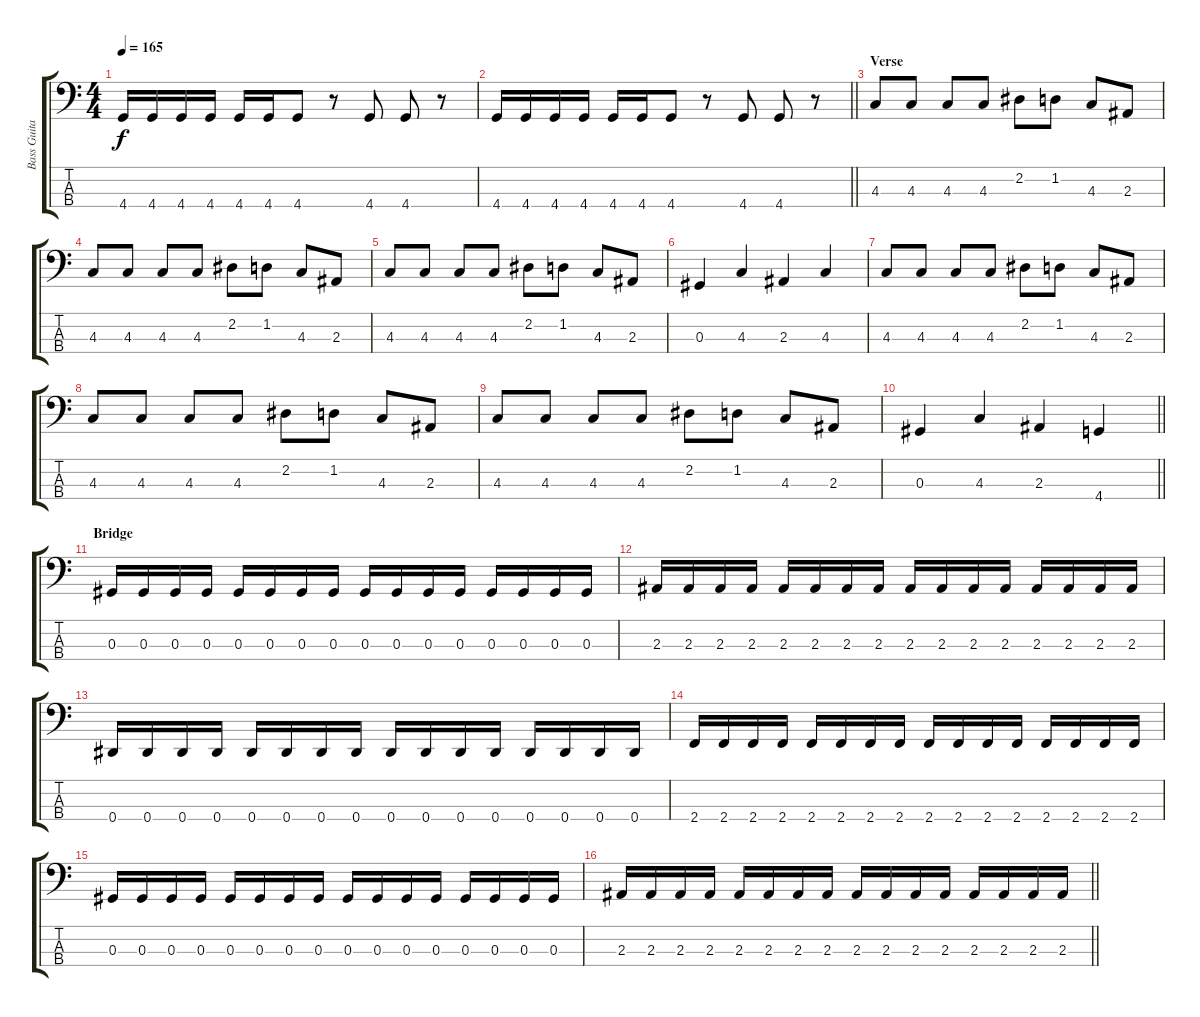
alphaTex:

\track ("Bass Guitar" "Bass Guita") {instrument electricbasspick}
\staff {score tabs}
\tuning (Gb2 Db2 Ab1 Eb1) {hide}
\ts (4 4)
\tempo 165
\clef f4
\ks c
4.4.16{dy f} 4.4.16 4.4.16 4.4.16 4.4.16 4.4.16 4.4.8 r.8 4.4.8 4.4.8 r.8 |
\barLineRight lightlight
4.4.16 4.4.16 4.4.16 4.4.16 4.4.16 4.4.16 4.4.8 r.8 4.4.8 4.4.8 r.8 |
\section ("" "Verse")
4.3.8 4.3.8 4.3.8 4.3.8 2.2.8 1.2.8 4.3.8 2.3.8 |
4.3.8 4.3.8 4.3.8 4.3.8 2.2.8 1.2.8 4.3.8 2.3.8 |
4.3.8 4.3.8 4.3.8 4.3.8 2.2.8 1.2.8 4.3.8 2.3.8 |
0.3.4 4.3.4 2.3.4 4.3.4 |
4.3.8 4.3.8 4.3.8 4.3.8 2.2.8 1.2.8 4.3.8 2.3.8 |
4.3.8 4.3.8 4.3.8 4.3.8 2.2.8 1.2.8 4.3.8 2.3.8 |
4.3.8 4.3.8 4.3.8 4.3.8 2.2.8 1.2.8 4.3.8 2.3.8 |
\barLineRight lightlight
0.3.4 4.3.4 2.3.4 4.4.4 |
\section ("" "Bridge")
0.3.16 0.3.16 0.3.16 0.3.16 0.3.16 0.3.16 0.3.16 0.3.16 0.3.16 0.3.16 0.3.16 0.3.16 0.3.16 0.3.16 0.3.16 0.3.16 |
2.3.16 2.3.16 2.3.16 2.3.16 2.3.16 2.3.16 2.3.16 2.3.16 2.3.16 2.3.16 2.3.16 2.3.16 2.3.16 2.3.16 2.3.16 2.3.16 |
0.4.16 0.4.16 0.4.16 0.4.16 0.4.16 0.4.16 0.4.16 0.4.16 0.4.16 0.4.16 0.4.16 0.4.16 0.4.16 0.4.16 0.4.16 0.4.16 |
2.4.16 2.4.16 2.4.16 2.4.16 2.4.16 2.4.16 2.4.16 2.4.16 2.4.16 2.4.16 2.4.16 2.4.16 2.4.16 2.4.16 2.4.16 2.4.16 |
0.3.16 0.3.16 0.3.16 0.3.16 0.3.16 0.3.16 0.3.16 0.3.16 0.3.16 0.3.16 0.3.16 0.3.16 0.3.16 0.3.16 0.3.16 0.3.16 |
\barLineRight lightlight
2.3.16 2.3.16 2.3.16 2.3.16 2.3.16 2.3.16 2.3.16 2.3.16 2.3.16 2.3.16 2.3.16 2.3.16 2.3.16 2.3.16 2.3.16 2.3.16
